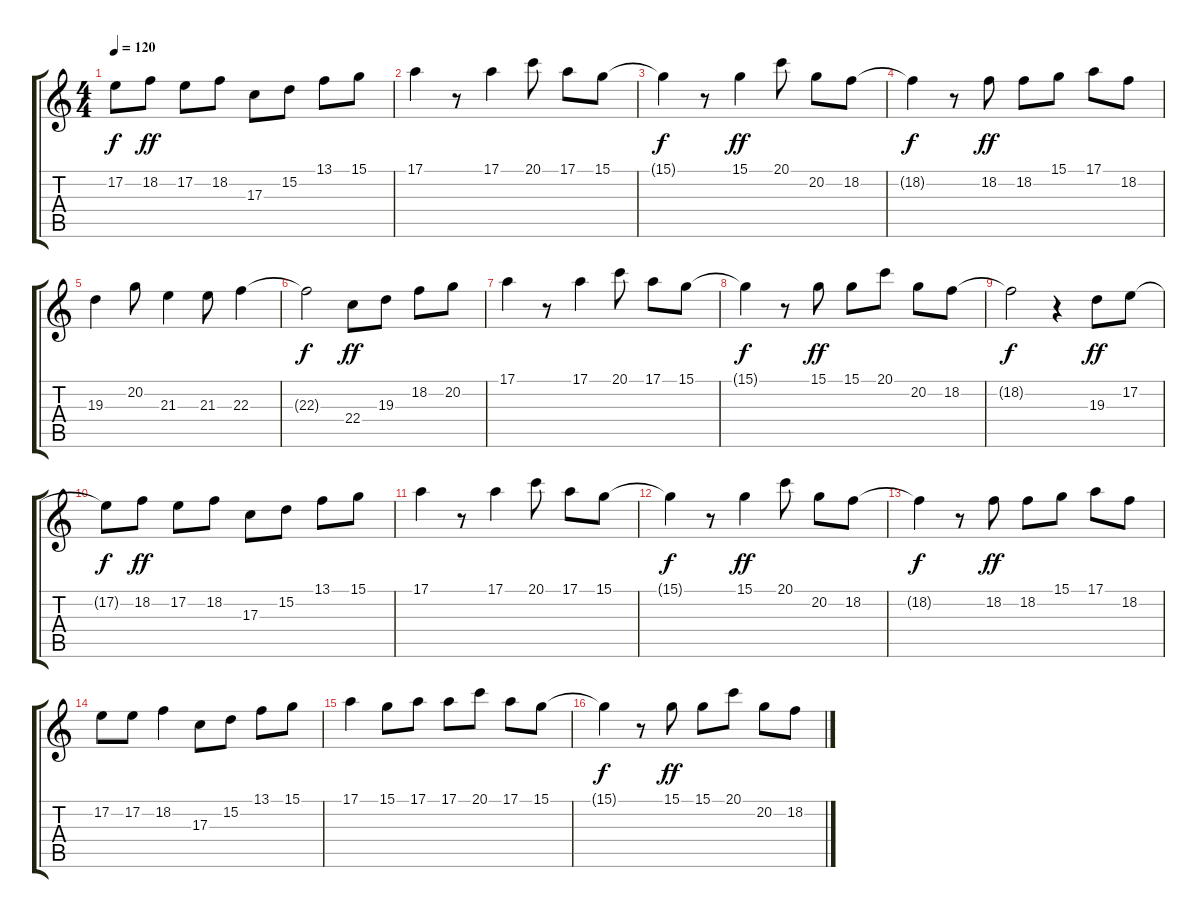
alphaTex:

\track "" {instrument acousticgrandpiano}
\staff {score tabs}
\tuning (E4 B3 G3 D3 A2 E2) {hide}
\ts (4 4)
\tempo 120
\clef g2
\ks c
17.2{t}.8{dy f} 18.2.8{dy ff} 17.2.8 18.2.8 17.3.8 15.2.8 13.1.8 15.1.8 |
17.1.4 r.8 17.1.4 20.1.8 17.1.8 15.1.8 |
15.1{t}.4{dy f} r.8 15.1.4{dy ff} 20.1.8 20.2.8 18.2.8 |
18.2{t}.4{dy f} r.8 18.2.8{dy ff} 18.2.8 15.1.8 17.1.8 18.2.8 |
19.3.4 20.2.8 21.3.4 21.3.8 22.3.4 |
22.3{t}.2{dy f} 22.4.8{dy ff} 19.3.8 18.2.8 20.2.8 |
17.1.4 r.8 17.1.4 20.1.8 17.1.8 15.1.8 |
15.1{t}.4{dy f} r.8 15.1.8{dy ff} 15.1.8 20.1.8 20.2.8 18.2.8 |
18.2{t}.2{dy f} r.4 19.3.8{dy ff} 17.2.8 |
17.2{t}.8{dy f} 18.2.8{dy ff} 17.2.8 18.2.8 17.3.8 15.2.8 13.1.8 15.1.8 |
17.1.4 r.8 17.1.4 20.1.8 17.1.8 15.1.8 |
15.1{t}.4{dy f} r.8 15.1.4{dy ff} 20.1.8 20.2.8 18.2.8 |
18.2{t}.4{dy f} r.8 18.2.8{dy ff} 18.2.8 15.1.8 17.1.8 18.2.8 |
17.2.8 17.2.8 18.2.4 17.3.8 15.2.8 13.1.8 15.1.8 |
17.1.4 15.1.8 17.1.8 17.1.8 20.1.8 17.1.8 15.1.8 |
15.1{t}.4{dy f} r.8 15.1.8{dy ff} 15.1.8 20.1.8 20.2.8 18.2.8
